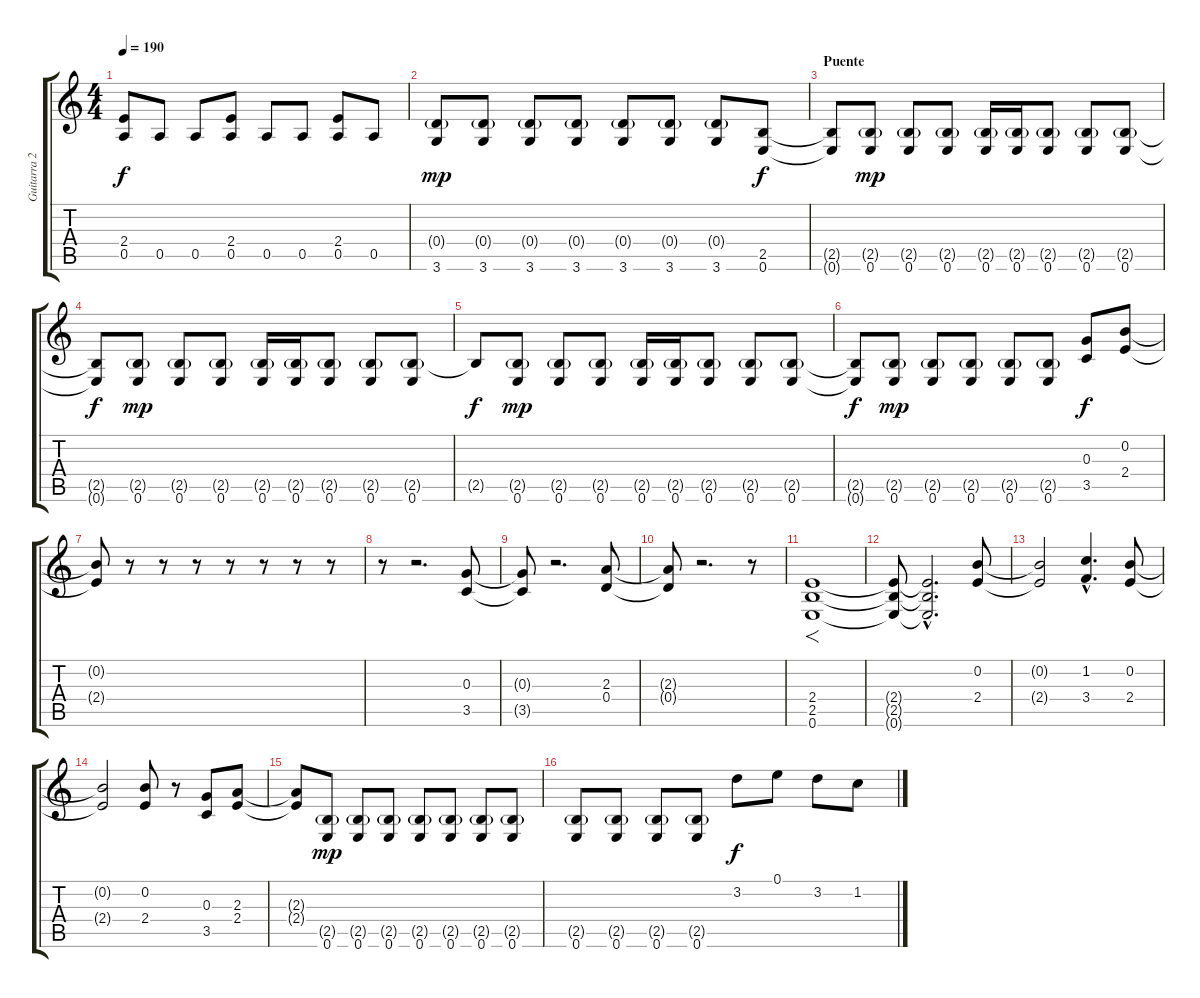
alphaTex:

\track ("Guitarra 2" "Guitarra 2") {instrument overdrivenguitar}
\staff {score tabs}
\tuning (E4 B3 G3 D3 A2 E2) {hide}
\ts (4 4)
\tempo 190
\clef g2
\ks c
(2.4 0.5).8{dy f} 0.5.8 0.5.8 (2.4 0.5).8 0.5.8 0.5.8 (2.4 0.5).8 0.5.8 |
(0.4{g} 3.6).8{dy mp} (0.4{g} 3.6).8 (0.4{g} 3.6).8 (0.4{g} 3.6).8 (0.4{g} 3.6).8 (0.4{g} 3.6).8 (0.4{g} 3.6).8 (2.5 0.6).8{dy f} |
\section ("" "Puente")
(2.5{t} 0.6{t}).8{balance 0} (2.5{g} 0.6).8{dy mp} (2.5{g} 0.6).8 (2.5{g} 0.6).8 (2.5{g} 0.6).16 (2.5{g} 0.6).16 (2.5{g} 0.6).8 (2.5{g} 0.6).8 (2.5{g} 0.6).8 |
(2.5{t} 0.6{t}).8{dy f} (2.5{g} 0.6).8{dy mp} (2.5{g} 0.6).8 (2.5{g} 0.6).8 (2.5{g} 0.6).16 (2.5{g} 0.6).16 (2.5{g} 0.6).8 (2.5{g} 0.6).8 (2.5{g} 0.6).8 |
2.5{t}.8{dy f} (2.5{g} 0.6).8{dy mp} (2.5{g} 0.6).8 (2.5{g} 0.6).8 (2.5{g} 0.6).16 (2.5{g} 0.6).16 (2.5{g} 0.6).8 (2.5{g} 0.6).8 (2.5{g} 0.6).8 |
(2.5{t} 0.6{t}).8{dy f} (2.5{g} 0.6).8{dy mp} (2.5{g} 0.6).8 (2.5{g} 0.6).8 (2.5{g} 0.6).8 (2.5{g} 0.6).8 (0.3 3.5).8{dy f} (0.2 2.4).8 |
(0.2{t} 2.4{t}).8 r.8 r.8 r.8 r.8 r.8 r.8 r.8 |
r.8 r.2{d} (0.3 3.5).8 |
(0.3{t} 3.5{t}).8 r.2{d} (2.3 0.4).8 |
(2.3{t} 0.4{t}).8 r.2{d} r.8 |
(2.4 2.5 0.6).1{f} |
(2.4{t} 2.5{t} 0.6{t}).8 (2.4{hac t} 2.5{hac t} 0.6{hac t}).2{d} (0.2 2.4).8 |
(0.2{t} 2.4{t}).2 (1.2{hac} 3.4{hac}).4{d} (0.2 2.4).8 |
(0.2{t} 2.4{t}).2 (0.2 2.4).8 r.8 (0.3 3.5).8 (2.3 2.4).8 |
(2.3{t} 2.4{t}).8 (2.5{g} 0.6).8{dy mp} (2.5{g} 0.6).8 (2.5{g} 0.6).8 (2.5{g} 0.6).8 (2.5{g} 0.6).8 (2.5{g} 0.6).8 (2.5{g} 0.6).8 |
(2.5{g} 0.6).8 (2.5{g} 0.6).8 (2.5{g} 0.6).8 (2.5{g} 0.6).8 3.2.8{dy f} 0.1.8 3.2.8 1.2.8
